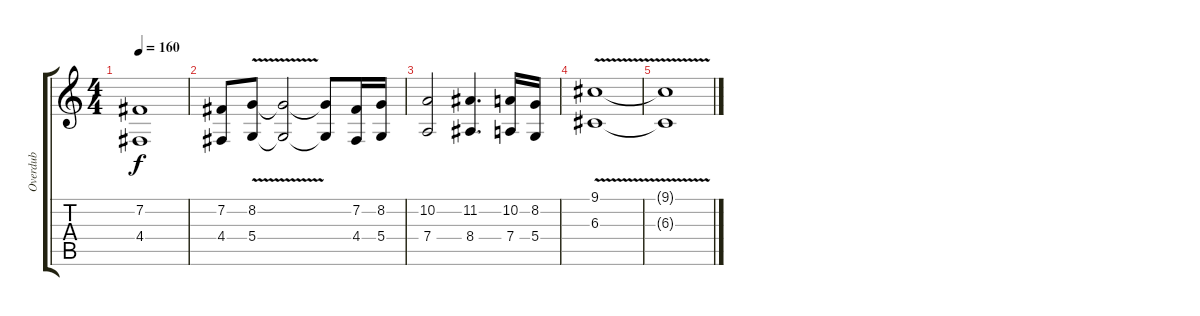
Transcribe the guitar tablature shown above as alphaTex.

\track ("Overdub" "Overdub") {instrument sitar}
\staff {score tabs}
\tuning (E4 B3 G3 D3 A2 E2) {hide}
\ts (4 4)
\tempo 160
\clef g2
\ks c
(7.2{t} 4.4{t}).1{dy f} |
(7.2 4.4).8 (8.2{v} 5.4).8 (8.2{t} 5.4{t}).2 (8.2{t} 5.4{t}).8 (7.2 4.4).16 (8.2 5.4).16 |
(10.2 7.4).2 (11.2 8.4).4{d} (10.2 7.4).16 (8.2 5.4).16 |
(9.1{v} 6.3).1 |
(9.1{t} 6.3{t}).1
